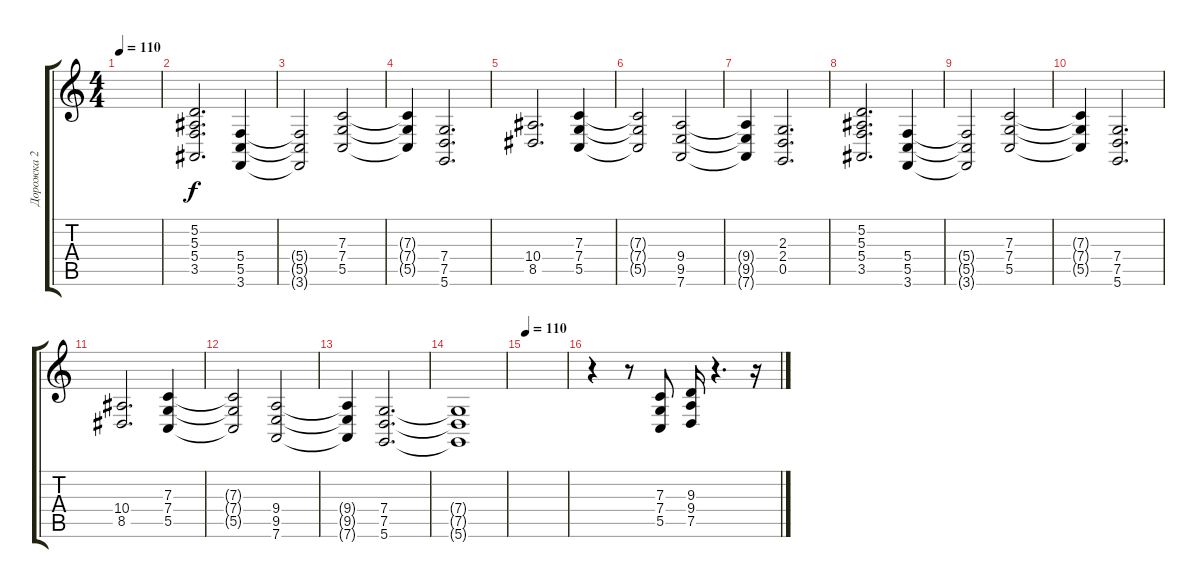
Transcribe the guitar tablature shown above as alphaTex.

\track ("Дорожка 2" "Дорожка 2") {instrument stringensemble1}
\staff {score tabs}
\tuning (D4 A3 F3 C3 G2 D2) {hide}
\ts (4 4)
\tempo 110
\tempo 140
\tempo 110
\clef g2
\ks c
|
(5.2 5.3 5.4 3.5).2{d} (5.4 5.5 3.6).4 |
(5.4{t} 5.5{t} 3.6{t}).2 (7.3 7.4 5.5).2 |
(7.3{t} 7.4{t} 5.5{t}).4 (7.4 7.5 5.6).2{d} |
(10.4 8.5).2{d} (7.3 7.4 5.5).4 |
(7.3{t} 7.4{t} 5.5{t}).2 (9.4 9.5 7.6).2 |
(9.4{t} 9.5{t} 7.6{t}).4 (2.3 2.4 0.5).2{d} |
(5.2 5.3 5.4 3.5).2{d} (5.4 5.5 3.6).4 |
(5.4{t} 5.5{t} 3.6{t}).2 (7.3 7.4 5.5).2 |
(7.3{t} 7.4{t} 5.5{t}).4 (7.4 7.5 5.6).2{d} |
(10.4 8.5).2{d} (7.3 7.4 5.5).4 |
(7.3{t} 7.4{t} 5.5{t}).2 (9.4 9.5 7.6).2 |
(9.4{t} 9.5{t} 7.6{t}).4 (7.4 7.5 5.6).2{d} |
(7.4{t} 7.5{t} 5.6{t}).1 |
\tempo 104
\tempo 120
\tempo 110
|
r.4 r.8 (7.3 7.4 5.5).8 (9.3 9.4 7.5).16 r.4{d} r.16
